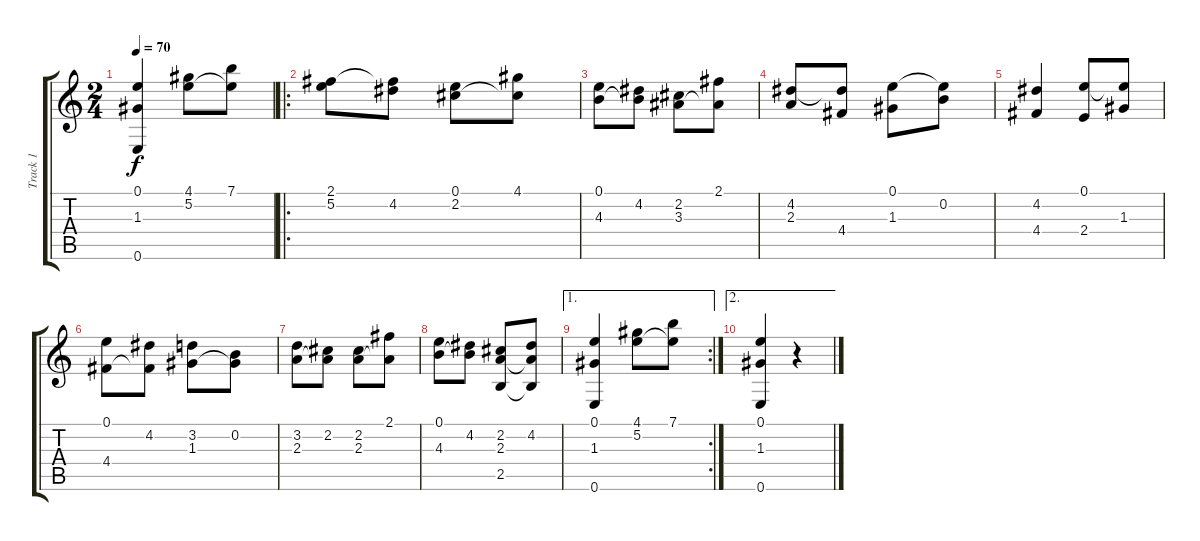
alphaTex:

\track ("Track 1" "Track 1") {instrument acousticguitarsteel}
\staff {score tabs}
\tuning (E4 B3 G3 D3 A2 E2) {hide}
\ts (2 4)
\tempo 70
\clef g2
\ks c
(0.1 1.3 0.6).4{dy f} (4.1 5.2).8 (7.1 5.2{t}).8 |
\ro
(2.1 5.2).8 (2.1{t} 4.2).8 (0.1 2.2).8 (4.1 2.2{t}).8 |
(0.1 4.3).8 (4.2 4.3{t}).8 (2.2 3.3).8 (2.1 3.3{t}).8 |
(4.2 2.3).8 (4.2{t} 4.4).8 (0.1 1.3).8 (0.1{t} 0.2).8 |
(4.2 4.4).4 (0.1 2.4).8 (0.1{t} 1.3).8 |
(0.1 4.4).8 (4.2 4.4{t}).8 (3.2 1.3).8 (0.2 1.3{t}).8 |
(3.2 2.3).8 (2.2 2.3{t}).8 (2.2 2.3).8 (2.1 2.3{t}).8 |
(0.1 4.3).8 (4.2 4.3{t}).8 (2.2 2.3 2.5).8 (4.2 2.3{t} 2.5{t}).8 |
\ae 1
\rc 2
(0.1 1.3 0.6).4 (4.1 5.2).8 (7.1 5.2{t}).8 |
\ae 2
(0.1 1.3 0.6).4 r.4
